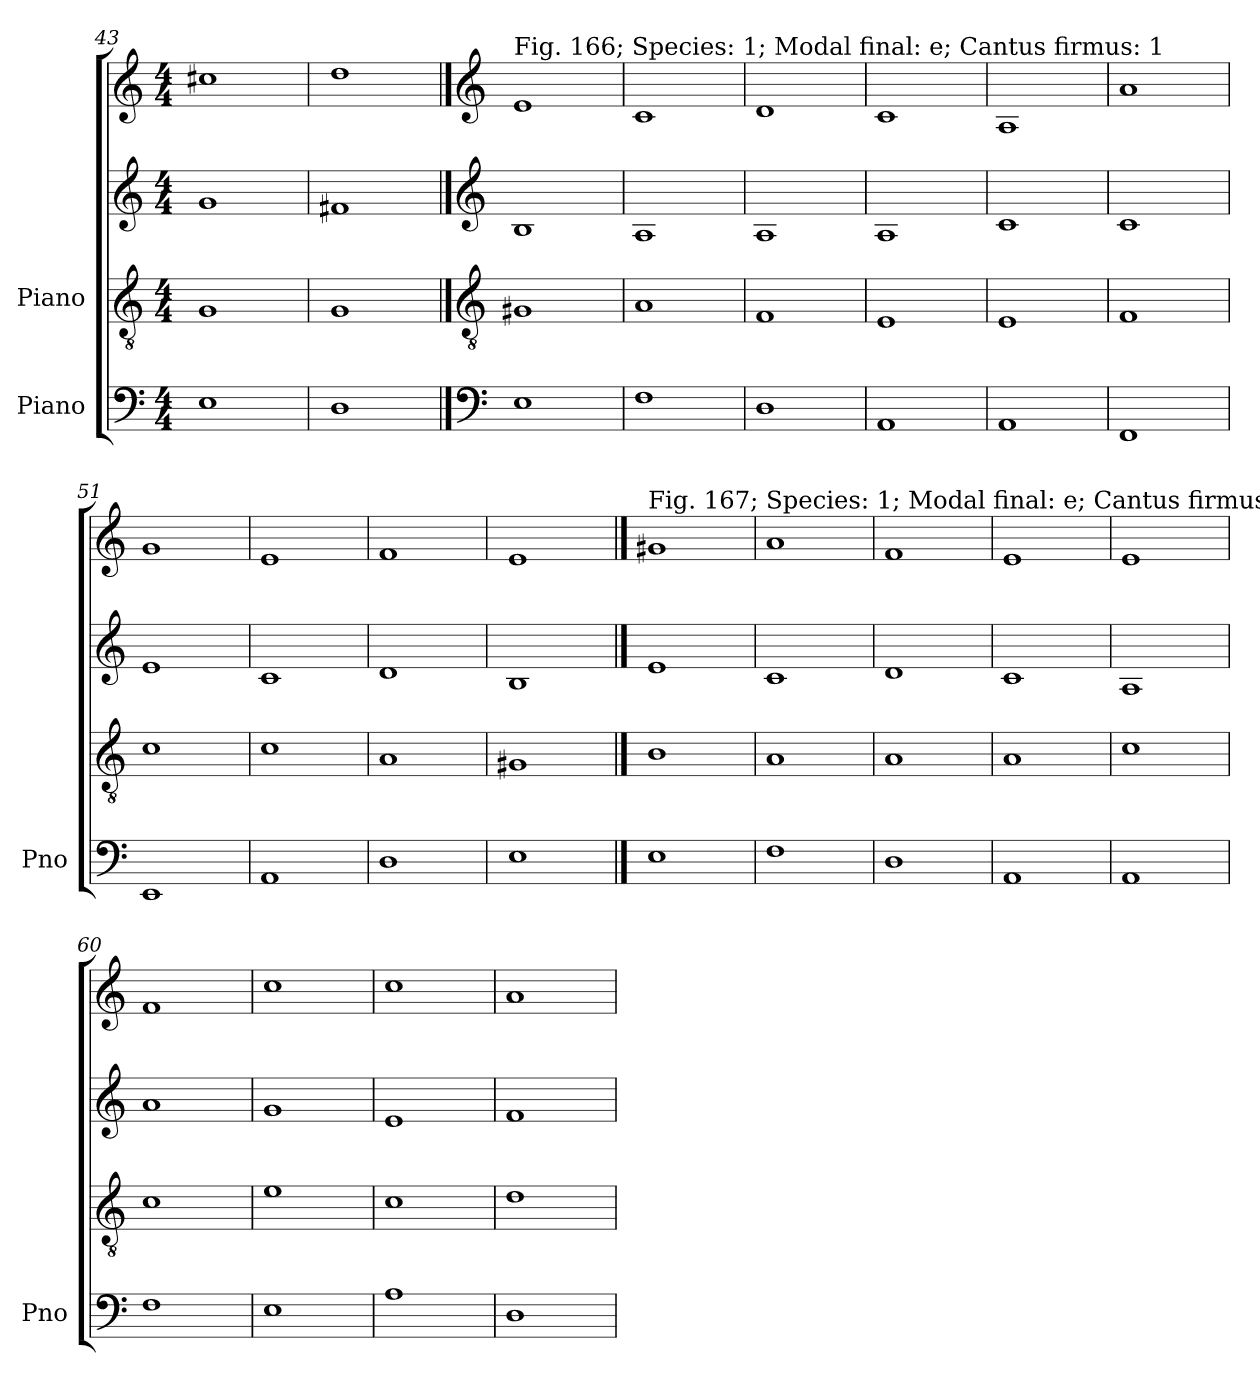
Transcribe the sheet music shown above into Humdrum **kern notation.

**kern	**kern	**kern	**kern
*part4	*part3	*part2	*part1
*staff4	*staff3	*staff2	*staff1
*I"Piano	*I"Piano	*	*
*I'Pno	*	*	*
*clefF4	*clefGv2	*clefG2	*clefG2
*k[]	*k[]	*k[]	*k[]
*M4/4	*M4/4	*M4/4	*M4/4
=43	=43	=43	=43
1E	1G	1g	1cc#X
=44	=44	=44	=44
1D	1G	1f#X	1dd
!!LO:LB:g=z
==45	==45	==45	==45
*clefF4	*clefGv2	*clefG2	*clefG2
!	!	!	!LO:TX:a:t=Fig. 166; Species&colon; 1; Modal final&colon; e; Cantus firmus&colon; 1
1E	1G#X	1B	1e
=46	=46	=46	=46
1F	1A	1A	1c
=47	=47	=47	=47
1D	1F	1A	1d
=48	=48	=48	=48
1AA	1E	1A	1c
=49	=49	=49	=49
1AA	1E	1c	1A
=50	=50	=50	=50
1FF	1F	1c	1a
=51	=51	=51	=51
1EE	1c	1e	1g
=52	=52	=52	=52
1AA	1c	1c	1e
=53	=53	=53	=53
1D	1A	1d	1f
=54	=54	=54	=54
1E	1G#X	1B	1e
!!LO:LB:g=z
==55	==55	==55	==55
!	!	!	!LO:TX:a:t=Fig. 167; Species&colon; 1; Modal final&colon; e; Cantus firmus&colon; 2
1E	1B	1e	1g#X
=56	=56	=56	=56
1F	1A	1c	1a
=57	=57	=57	=57
1D	1A	1d	1f
=58	=58	=58	=58
1AA	1A	1c	1e
=59	=59	=59	=59
1AA	1c	1A	1e
=60	=60	=60	=60
1F	1c	1a	1f
=61	=61	=61	=61
1E	1e	1g	1cc
=62	=62	=62	=62
1A	1c	1e	1cc
=63	=63	=63	=63
1D	1d	1f	1a
=	=	=	=
*-	*-	*-	*-
